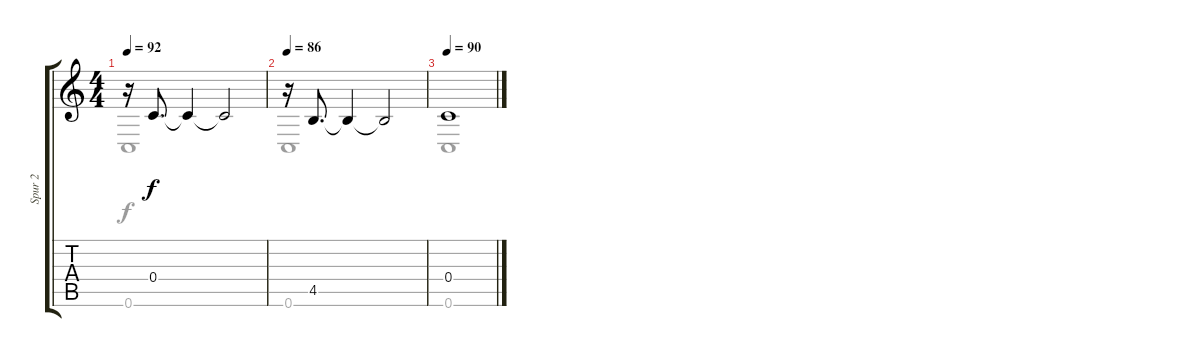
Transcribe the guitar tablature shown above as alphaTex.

\track ("Spur 2" "Spur 2") {instrument acousticguitarnylon}
\staff {score tabs}
\tuning (E4 C4 G3 C3 G2 C2) {hide}
\voice
\ts (4 4)
\tempo 92
\clef g2
\ks c
r.16{dy f} 0.4.8{d} 0.4{t}.4 0.4{t}.2 |
\tempo 86
r.16 4.5.8{d} 4.5{t}.4 4.5{t}.2 |
\tempo 90
0.4.1
\voice
\clef g2
\ottava regular
\simile none
\ks c
0.6.1{dy f} |
0.6.1 |
0.6.1
